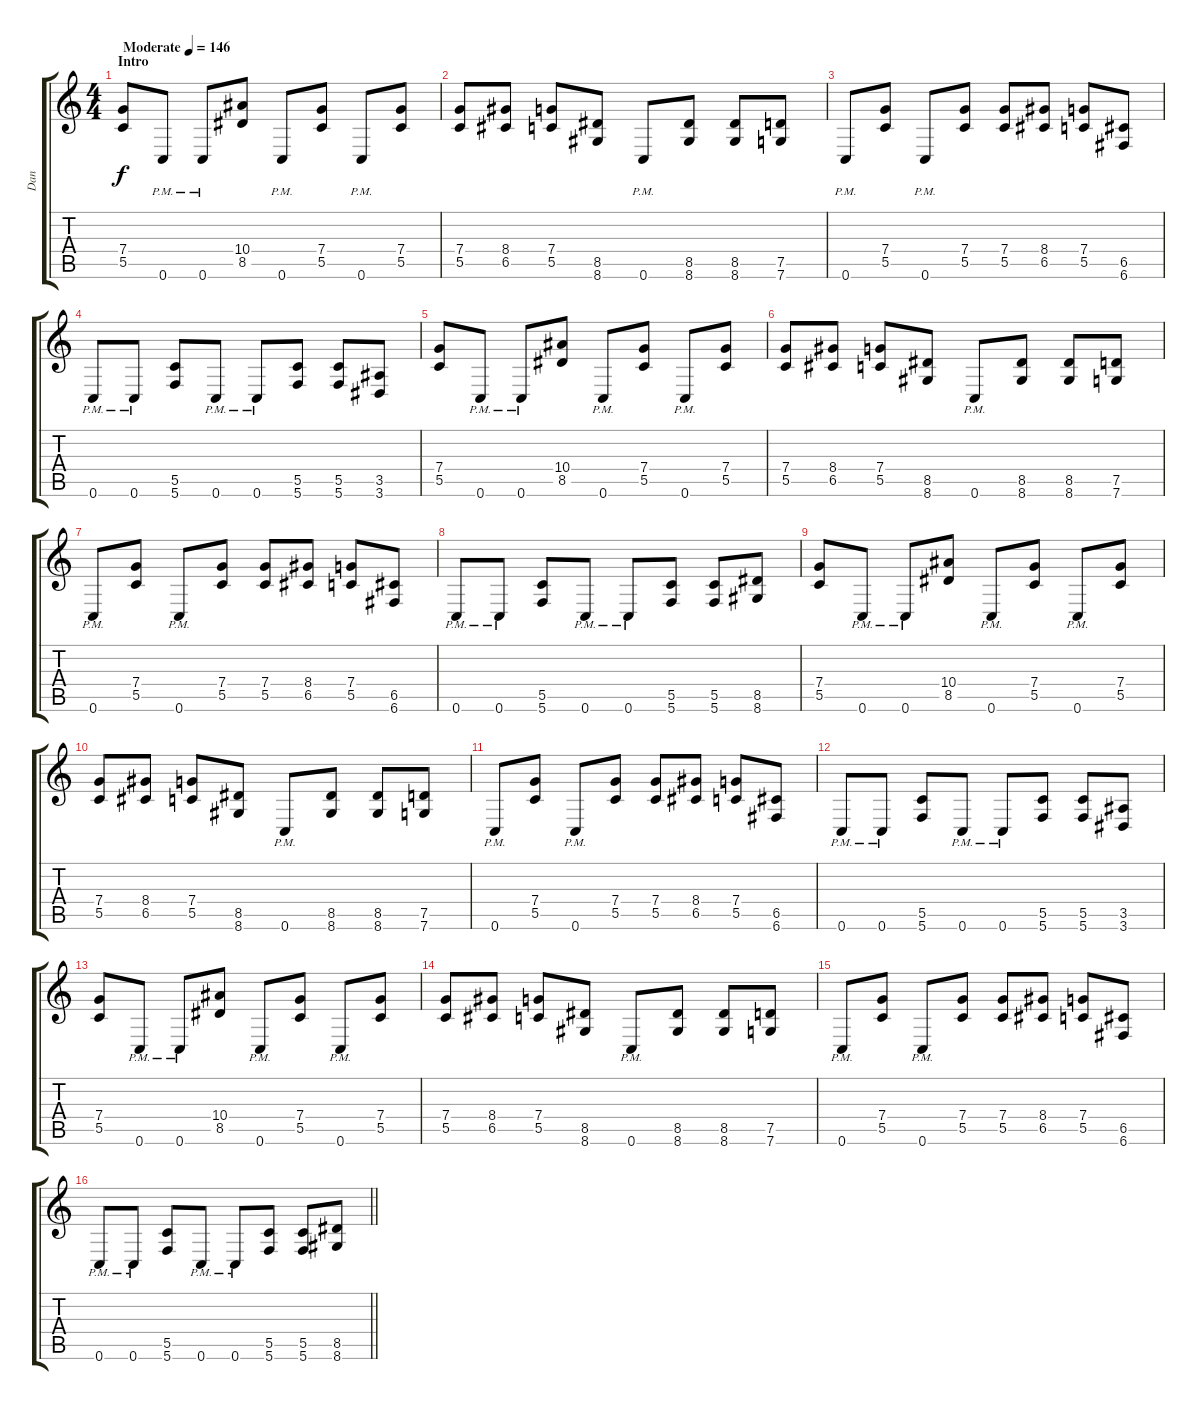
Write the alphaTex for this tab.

\track ("Dan" "Dan") {instrument distortionguitar}
\staff {score tabs}
\tuning (D4 A3 F3 C3 G2 C2) {hide}
\ts (4 4)
\section ("" "Intro")
\tempo (146 "Moderate")
\clef g2
\ks c
(7.4 5.5).8{dy f instrument distortionguitar} 0.6{pm}.8 0.6{pm}.8 (10.4 8.5).8 0.6{pm}.8 (7.4 5.5).8 0.6{pm}.8 (7.4 5.5).8 |
(7.4 5.5).8 (8.4 6.5).8 (7.4 5.5).8 (8.5 8.6).8 0.6{pm}.8 (8.5 8.6).8 (8.5 8.6).8 (7.5 7.6).8 |
0.6{pm}.8 (7.4 5.5).8 0.6{pm}.8 (7.4 5.5).8 (7.4 5.5).8 (8.4 6.5).8 (7.4 5.5).8 (6.5 6.6).8 |
0.6{pm}.8 0.6{pm}.8 (5.5 5.6).8 0.6{pm}.8 0.6{pm}.8 (5.5 5.6).8 (5.5 5.6).8 (3.5 3.6).8 |
(7.4 5.5).8 0.6{pm}.8 0.6{pm}.8 (10.4 8.5).8 0.6{pm}.8 (7.4 5.5).8 0.6{pm}.8 (7.4 5.5).8 |
(7.4 5.5).8 (8.4 6.5).8 (7.4 5.5).8 (8.5 8.6).8 0.6{pm}.8 (8.5 8.6).8 (8.5 8.6).8 (7.5 7.6).8 |
0.6{pm}.8 (7.4 5.5).8 0.6{pm}.8 (7.4 5.5).8 (7.4 5.5).8 (8.4 6.5).8 (7.4 5.5).8 (6.5 6.6).8 |
0.6{pm}.8 0.6{pm}.8 (5.5 5.6).8 0.6{pm}.8 0.6{pm}.8 (5.5 5.6).8 (5.5 5.6).8 (8.5 8.6).8 |
(7.4 5.5).8 0.6{pm}.8 0.6{pm}.8 (10.4 8.5).8 0.6{pm}.8 (7.4 5.5).8 0.6{pm}.8 (7.4 5.5).8 |
(7.4 5.5).8 (8.4 6.5).8 (7.4 5.5).8 (8.5 8.6).8 0.6{pm}.8 (8.5 8.6).8 (8.5 8.6).8 (7.5 7.6).8 |
0.6{pm}.8 (7.4 5.5).8 0.6{pm}.8 (7.4 5.5).8 (7.4 5.5).8 (8.4 6.5).8 (7.4 5.5).8 (6.5 6.6).8 |
0.6{pm}.8 0.6{pm}.8 (5.5 5.6).8 0.6{pm}.8 0.6{pm}.8 (5.5 5.6).8 (5.5 5.6).8 (3.5 3.6).8 |
(7.4 5.5).8 0.6{pm}.8 0.6{pm}.8 (10.4 8.5).8 0.6{pm}.8 (7.4 5.5).8 0.6{pm}.8 (7.4 5.5).8 |
(7.4 5.5).8 (8.4 6.5).8 (7.4 5.5).8 (8.5 8.6).8 0.6{pm}.8 (8.5 8.6).8 (8.5 8.6).8 (7.5 7.6).8 |
0.6{pm}.8 (7.4 5.5).8 0.6{pm}.8 (7.4 5.5).8 (7.4 5.5).8 (8.4 6.5).8 (7.4 5.5).8 (6.5 6.6).8 |
\barLineRight lightlight
0.6{pm}.8 0.6{pm}.8 (5.5 5.6).8 0.6{pm}.8 0.6{pm}.8 (5.5 5.6).8 (5.5 5.6).8 (8.5 8.6).8
